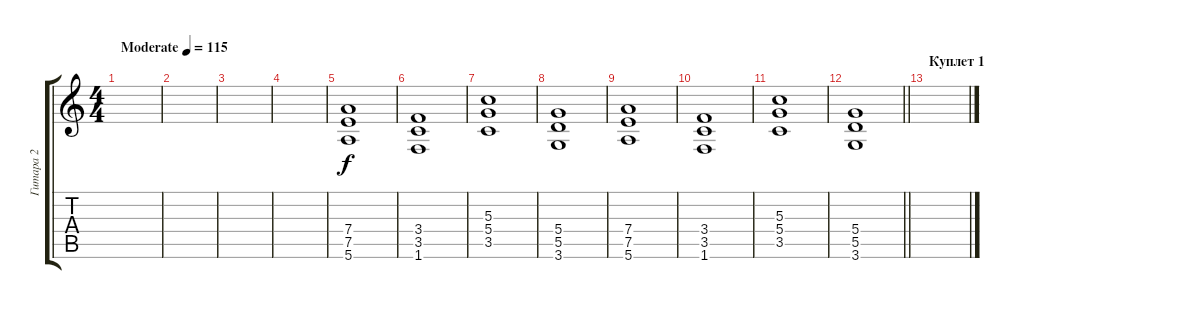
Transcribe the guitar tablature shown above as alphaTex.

\track ("Гитара 2" "Гитара 2") {instrument distortionguitar}
\staff {score tabs}
\tuning (E4 B3 G3 D3 A2 E2) {hide}
\ts (4 4)
\tempo (115 "Moderate")
\clef g2
\ks c
|
|
|
|
(7.4 7.5 5.6).1 |
(3.4 3.5 1.6).1 |
(5.3 5.4 3.5).1 |
(5.4 5.5 3.6).1 |
(7.4 7.5 5.6).1 |
(3.4 3.5 1.6).1 |
(5.3 5.4 3.5).1 |
\barLineRight lightlight
(5.4 5.5 3.6).1 |
\section ("" "Куплет 1")
